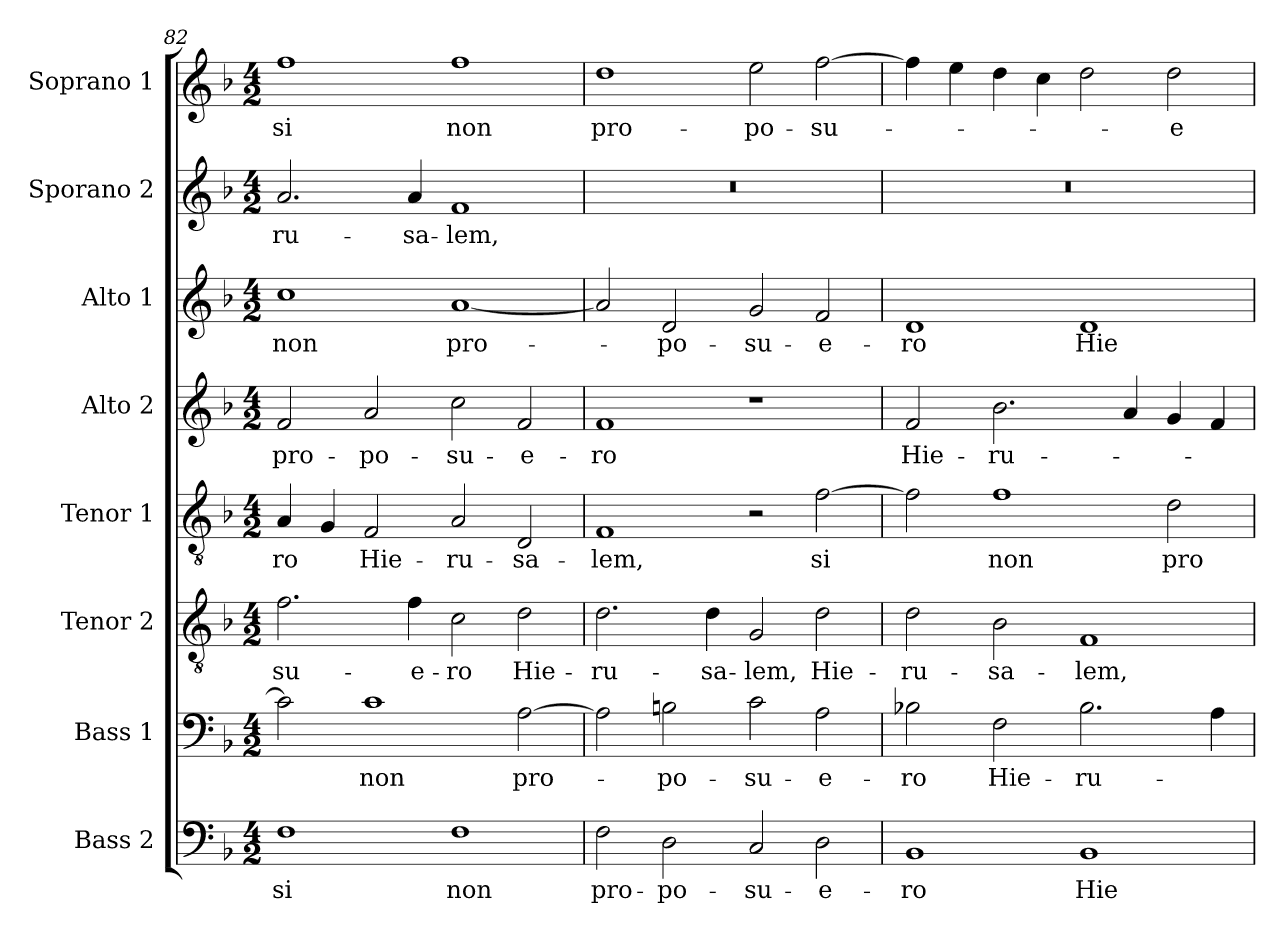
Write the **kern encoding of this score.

**kern	**text	**kern	**text	**kern	**text	**kern	**text	**kern	**text	**kern	**text	**kern	**text	**kern	**text
*part8	*part8	*part7	*part7	*part6	*part6	*part5	*part5	*part4	*part4	*part3	*part3	*part2	*part2	*part1	*part1
*staff8	*staff8	*staff7	*staff7	*staff6	*staff6	*staff5	*staff5	*staff4	*staff4	*staff3	*staff3	*staff2	*staff2	*staff1	*staff1
*I"Bass 2	*	*I"Bass 1	*	*I"Tenor 2	*	*I"Tenor 1	*	*I"Alto 2	*	*I"Alto 1	*	*I"Sporano 2	*	*I"Soprano 1	*
*I'B.	*	*I'B.	*	*I'T.	*	*I'T.	*	*I'A.	*	*I'A.	*	*I'S.	*	*I'S.	*
*clefF4	*	*clefF4	*	*clefGv2	*	*clefGv2	*	*clefG2	*	*clefG2	*	*clefG2	*	*clefG2	*
*	*	*	*	*ITrd7c12	*	*ITrd7c12	*	*	*	*	*	*	*	*	*
*k[b-]	*	*k[b-]	*	*k[b-]	*	*k[b-]	*	*k[b-]	*	*k[b-]	*	*k[b-]	*	*k[b-]	*
*F:	*	*F:	*	*F:	*	*F:	*	*F:	*	*F:	*	*F:	*	*F:	*
*M4/2	*	*M4/2	*	*M4/2	*	*M4/2	*	*M4/2	*	*M4/2	*	*M4/2	*	*M4/2	*
=82	=82	=82	=82	=82	=82	=82	=82	=82	=82	=82	=82	=82	=82	=82	=82
!	!LO:LY:b:color=#000000	!	!	!	!	!	!	!	!	!	!	!	!	!	!
!	!	!	!	!	!LO:LY:b:color=#000000	!	!	!	!	!	!	!	!	!	!
!	!	!	!	!	!	!	!LO:LY:b:color=#000000	!	!	!	!	!	!	!	!
!	!	!	!	!	!	!	!	!	!LO:LY:b:color=#000000	!	!	!	!	!	!
!	!	!	!	!	!	!	!	!	!	!	!LO:LY:b:color=#000000	!	!	!	!
!	!	!	!	!	!	!	!	!	!	!	!	!	!LO:LY:b:color=#000000	!	!
!	!	!	!	!	!	!	!	!	!	!	!	!	!	!	!LO:LY:b:color=#000000
1Fi	si	2ci\]	.	2.Fi\	-su-	4AAi/	-ro	2fi/	pro-	1cci	non	2.ai/	-ru-	1ffi	si
.	.	.	.	.	.	4GGi/	.	.	.	.	.	.	.	.	.
!	!	!	!LO:LY:b:color=#000000	!	!	!	!	!	!	!	!	!	!	!	!
!	!	!	!	!	!	!	!LO:LY:b:color=#000000	!	!	!	!	!	!	!	!
!	!	!	!	!	!	!	!	!	!LO:LY:b:color=#000000	!	!	!	!	!	!
.	.	1ci	non	.	.	2FFi/	Hie-	2ai/	-po-	.	.	.	.	.	.
!	!	!	!	!	!LO:LY:b:color=#000000	!	!	!	!	!	!	!	!	!	!
!	!	!	!	!	!	!	!	!	!	!	!	!	!LO:LY:b:color=#000000	!	!
.	.	.	.	4Fi\	-e-	.	.	.	.	.	.	4ai/	-sa-	.	.
!	!LO:LY:b:color=#000000	!	!	!	!	!	!	!	!	!	!	!	!	!	!
!	!	!	!	!	!LO:LY:b:color=#000000	!	!	!	!	!	!	!	!	!	!
!	!	!	!	!	!	!	!LO:LY:b:color=#000000	!	!	!	!	!	!	!	!
!	!	!	!	!	!	!	!	!	!LO:LY:b:color=#000000	!	!	!	!	!	!
!	!	!	!	!	!	!	!	!	!	!	!LO:LY:b:color=#000000	!	!	!	!
!	!	!	!	!	!	!	!	!	!	!	!	!	!LO:LY:b:color=#000000	!	!
!	!	!	!	!	!	!	!	!	!	!	!	!	!	!	!LO:LY:b:color=#000000
1Fi	non	.	.	2Ci\	-ro	2AAi/	-ru-	2cci\	-su-	[<1ai	pro-	1fi	-lem,	1ffi	non
!	!	!	!LO:LY:b:color=#000000	!	!	!	!	!	!	!	!	!	!	!	!
!	!	!	!	!	!LO:LY:b:color=#000000	!	!	!	!	!	!	!	!	!	!
!	!	!	!	!	!	!	!LO:LY:b:color=#000000	!	!	!	!	!	!	!	!
!	!	!	!	!	!	!	!	!	!LO:LY:b:color=#000000	!	!	!	!	!	!
.	.	[>2Ai\	pro-	2Di\	Hie-	2DDi/	-sa-	2fi/	-e-	.	.	.	.	.	.
=83	=83	=83	=83	=83	=83	=83	=83	=83	=83	=83	=83	=83	=83	=83	=83
!	!LO:LY:b:color=#000000	!	!	!	!	!	!	!	!	!	!	!	!	!	!
!	!	!	!	!	!LO:LY:b:color=#000000	!	!	!	!	!	!	!	!	!	!
!	!	!	!	!	!	!	!LO:LY:b:color=#000000	!	!	!	!	!	!	!	!
!	!	!	!	!	!	!	!	!	!LO:LY:b:color=#000000	!	!	!LO:N:vis=1	!	!	!
!	!	!	!	!	!	!	!	!	!	!	!	!	!	!	!LO:LY:b:color=#000000
2Fi\	pro-	2Ai\]	.	2.Di\	-ru-	1FFi	-lem,	1fi	-ro	2ai/]	.	0r	.	1ddi	pro-
!	!LO:LY:b:color=#000000	!	!	!	!	!	!	!	!	!	!	!	!	!	!
!	!	!	!LO:LY:b:color=#000000	!	!	!	!	!	!	!	!	!	!	!	!
!	!	!	!	!	!	!	!	!	!	!	!LO:LY:b:color=#000000	!	!	!	!
2Di\	-po-	2Bni\	-po-	.	.	.	.	.	.	2di/	-po-	.	.	.	.
!	!	!	!	!	!LO:LY:b:color=#000000	!	!	!	!	!	!	!	!	!	!
.	.	.	.	4Di\	-sa-	.	.	.	.	.	.	.	.	.	.
!	!LO:LY:b:color=#000000	!	!	!	!	!	!	!	!	!	!	!	!	!	!
!	!	!	!LO:LY:b:color=#000000	!	!	!	!	!	!	!	!	!	!	!	!
!	!	!	!	!	!LO:LY:b:color=#000000	!	!	!	!	!	!	!	!	!	!
!	!	!	!	!	!	!	!	!	!	!	!LO:LY:b:color=#000000	!	!	!	!
!	!	!	!	!	!	!	!	!	!	!	!	!	!	!	!LO:LY:b:color=#000000
2Ci/	-su-	2ci\	-su-	2GGi/	-lem,	2r	.	1r	.	2gi/	-su-	.	.	2eei\	-po-
!	!LO:LY:b:color=#000000	!	!	!	!	!	!	!	!	!	!	!	!	!	!
!	!	!	!LO:LY:b:color=#000000	!	!	!	!	!	!	!	!	!	!	!	!
!	!	!	!	!	!LO:LY:b:color=#000000	!	!	!	!	!	!	!	!	!	!
!	!	!	!	!	!	!	!LO:LY:b:color=#000000	!	!	!	!	!	!	!	!
!	!	!	!	!	!	!	!	!	!	!	!LO:LY:b:color=#000000	!	!	!	!
!	!	!	!	!	!	!	!	!	!	!	!	!	!	!	!LO:LY:b:color=#000000
2Di\	-e-	2Ai\	-e-	2Di\	Hie-	[>2Fi\	si	.	.	2fi/	-e-	.	.	[>2ffi\	-su-
=84	=84	=84	=84	=84	=84	=84	=84	=84	=84	=84	=84	=84	=84	=84	=84
!	!LO:LY:b:color=#000000	!	!	!	!	!	!	!	!	!	!	!	!	!	!
!	!	!	!LO:LY:b:color=#000000	!	!	!	!	!	!	!	!	!	!	!	!
!	!	!	!	!	!LO:LY:b:color=#000000	!	!	!	!	!	!	!	!	!	!
!	!	!	!	!	!	!	!	!	!LO:LY:b:color=#000000	!	!	!	!	!	!
!	!	!	!	!	!	!	!	!	!	!	!LO:LY:b:color=#000000	!LO:N:vis=1	!	!	!
1BB-i	-ro	2B-Xi\	-ro	2Di\	-ru-	2Fi\]	.	2fi/	Hie-	1di	-ro	0r	.	4ffi\]	.
.	.	.	.	.	.	.	.	.	.	.	.	.	.	4eei\	.
!	!	!	!LO:LY:b:color=#000000	!	!	!	!	!	!	!	!	!	!	!	!
!	!	!	!	!	!LO:LY:b:color=#000000	!	!	!	!	!	!	!	!	!	!
!	!	!	!	!	!	!	!LO:LY:b:color=#000000	!	!	!	!	!	!	!	!
!	!	!	!	!	!	!	!	!	!LO:LY:b:color=#000000	!	!	!	!	!	!
.	.	2Fi\	Hie-	2BB-i\	-sa-	1Fi	non	2.b-i\	-ru-	.	.	.	.	4ddi\	.
.	.	.	.	.	.	.	.	.	.	.	.	.	.	4cci\	.
!	!LO:LY:b:color=#000000	!	!	!	!	!	!	!	!	!	!	!	!	!	!
!	!	!	!LO:LY:b:color=#000000	!	!	!	!	!	!	!	!	!	!	!	!
!	!	!	!	!	!LO:LY:b:color=#000000	!	!	!	!	!	!	!	!	!	!
!	!	!	!	!	!	!	!	!	!	!	!LO:LY:b:color=#000000	!	!	!	!
1BB-i	Hie-	2.B-i\	-ru-	1FFi	-lem,	.	.	.	.	1di	Hie-	.	.	2ddi\	.
.	.	.	.	.	.	.	.	4ai/	.	.	.	.	.	.	.
!	!	!	!	!	!	!	!LO:LY:b:color=#000000	!	!	!	!	!	!	!	!
!	!	!	!	!	!	!	!	!	!	!	!	!	!	!	!LO:LY:b:color=#000000
.	.	.	.	.	.	2Di\	pro-	4gi/	.	.	.	.	.	2ddi\	-e-
.	.	4Ai\	.	.	.	.	.	4fi/	.	.	.	.	.	.	.
=	=	=	=	=	=	=	=	=	=	=	=	=	=	=	=
*-	*-	*-	*-	*-	*-	*-	*-	*-	*-	*-	*-	*-	*-	*-	*-
